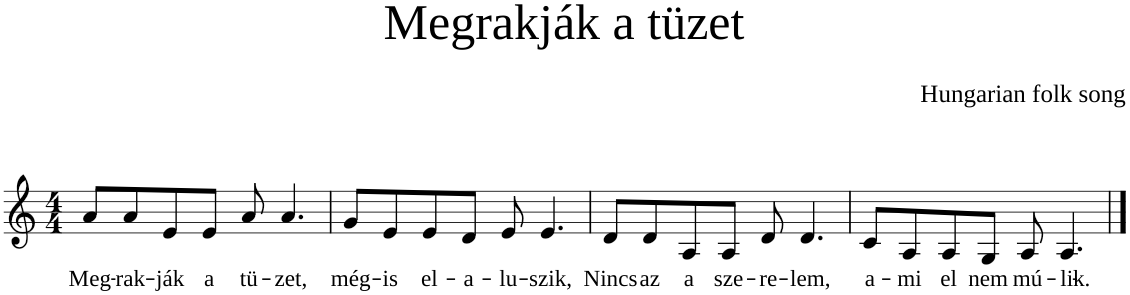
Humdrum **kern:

**kern	**text
*part1	*part1
*staff1	*staff1
*I"Choir	*
*I'Ch	*
*clefG2	*
*k[]	*
*M4/4	*
=1	=1
!	!LO:LY:b
8a/L	Meg-
!	!LO:LY:b
8a/	-rak-
!	!LO:LY:b
8e/	-ják
!	!LO:LY:b
8e/J	a
!	!LO:LY:b
8a/	tü-
!	!LO:LY:b
4.a/	-zet,
=2	=2
!	!LO:LY:b
8g/L	még-
!	!LO:LY:b
8e/	-is
!	!LO:LY:b
8e/	el-
!	!LO:LY:b
8d/J	-a-
!	!LO:LY:b
8e/	-lu-
!	!LO:LY:b
4.e/	-szik,
=3	=3
!	!LO:LY:b
8d/L	Nincs
!	!LO:LY:b
8d/	az
!	!LO:LY:b
8A/	a
!	!LO:LY:b
8A/J	sze-
!	!LO:LY:b
8d/	-re-
!	!LO:LY:b
4.d/	-lem,
=4	=4
!	!LO:LY:b
8c/L	a-
!	!LO:LY:b
8A/	-mi
!	!LO:LY:b
8A/	el
!	!LO:LY:b
8G/J	nem
!	!LO:LY:b
8A/	mú-
!	!LO:LY:b
4.A/	-lik.-
==	==
*-	*-
